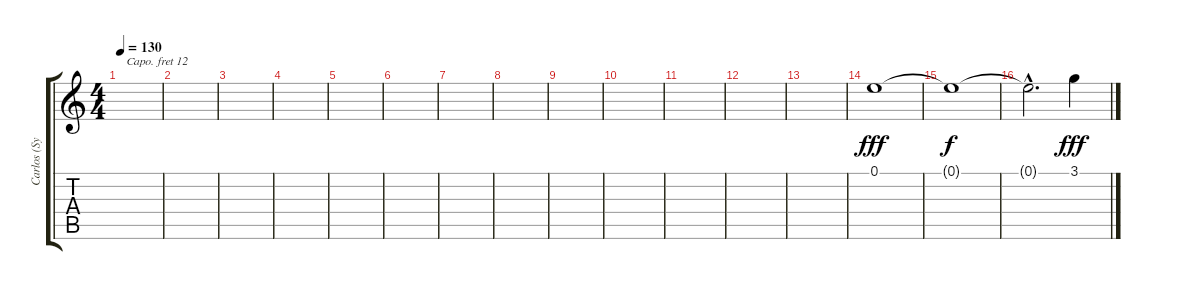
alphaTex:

\track ("Carlos (Synth Left)" "Carlos (Sy") {instrument stringensemble1}
\staff {score tabs}
\capo 12
\tuning (E4 B3 G3 D3 A2 E2) {hide}
\ts (4 4)
\tempo 130
\clef g2
\ks c
|
|
|
|
|
|
|
|
|
|
|
|
|
0.1.1{dy fff} |
0.1{t}.1{dy f} |
0.1{hac t}.2{d} 3.1.4{dy fff}
